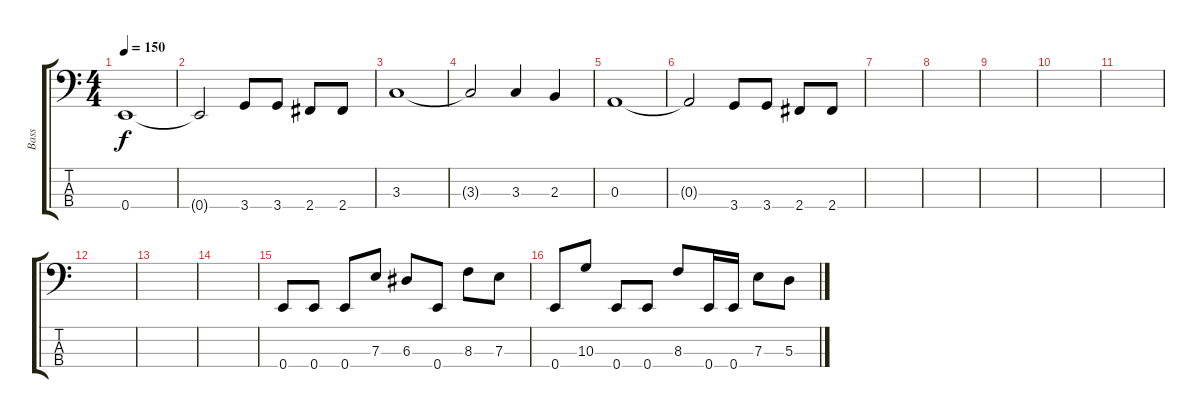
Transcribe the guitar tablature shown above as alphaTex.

\track ("Bass" "Bass") {instrument electricbassfinger}
\staff {score tabs}
\tuning (G2 D2 A1 E1) {hide}
\ts (4 4)
\tempo 150
\clef f4
\ks c
0.4.1{dy f} |
0.4{t}.2 3.4.8 3.4.8 2.4.8 2.4.8 |
3.3.1 |
3.3{t}.2 3.3.4 2.3.4 |
0.3.1 |
0.3{t}.2 3.4.8 3.4.8 2.4.8 2.4.8 |
|
|
|
|
|
|
|
|
0.4.8 0.4.8 0.4.8 7.3.8 6.3.8 0.4.8 8.3.8 7.3.8 |
0.4.8 10.3.8 0.4.8 0.4.8 8.3.8 0.4.16 0.4.16 7.3.8 5.3.8
